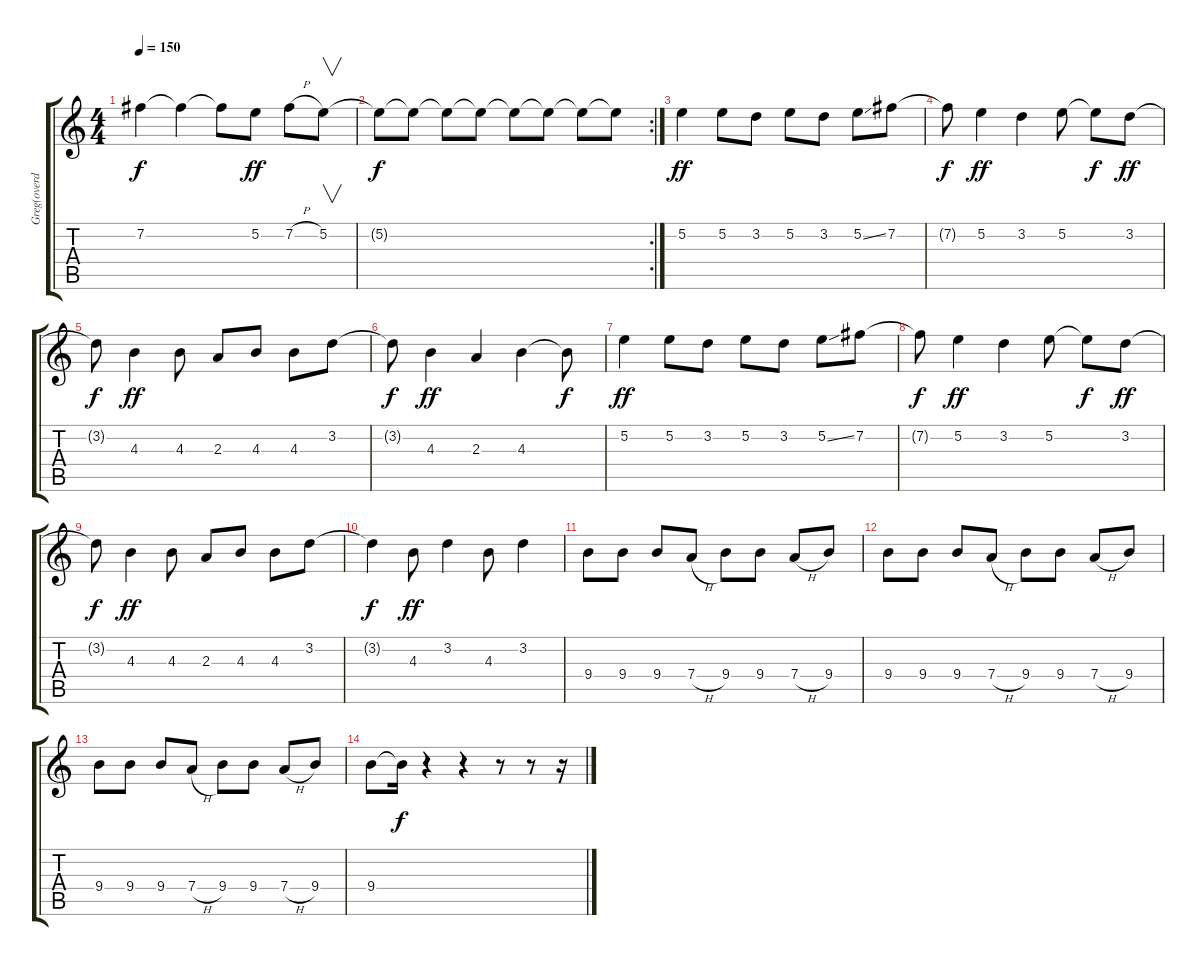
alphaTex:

\track ("Greg(overdriven guitar)" "Greg(overd") {instrument overdrivenguitar}
\staff {score tabs}
\tuning (E4 B3 G3 D3 A2 E2) {hide}
\ts (4 4)
\tempo 150
\clef g2
\ks c
7.2{t}.4{dy f} 7.2{t}.4 7.2{t}.8 5.2.8{dy ff} 7.2{h}.8 5.2.8{v} |
\rc 2
5.2{t}.8{dy f} 5.2{t}.8 5.2{t}.8 5.2{t}.8 5.2{t}.8 5.2{t}.8 5.2{t}.8 5.2{t}.8 |
5.2.4{dy ff} 5.2.8 3.2.8 5.2.8 3.2.8 5.2{ss}.8 7.2.8 |
7.2{t}.8{dy f} 5.2.4{dy ff} 3.2.4 5.2.8 5.2{t}.8{dy f} 3.2.8{dy ff} |
3.2{t}.8{dy f} 4.3.4{dy ff} 4.3.8 2.3.8 4.3.8 4.3.8 3.2.8 |
3.2{t}.8{dy f} 4.3.4{dy ff} 2.3.4 4.3.4 4.3{t}.8{dy f} |
5.2.4{dy ff} 5.2.8 3.2.8 5.2.8 3.2.8 5.2{ss}.8 7.2.8 |
7.2{t}.8{dy f} 5.2.4{dy ff} 3.2.4 5.2.8 5.2{t}.8{dy f} 3.2.8{dy ff} |
3.2{t}.8{dy f} 4.3.4{dy ff} 4.3.8 2.3.8 4.3.8 4.3.8 3.2.8 |
3.2{t}.4{dy f} 4.3.8{dy ff} 3.2.4 4.3.8 3.2.4 |
9.4.8 9.4.8 9.4.8 7.4{h}.8 9.4.8 9.4.8 7.4{h}.8 9.4.8 |
9.4.8 9.4.8 9.4.8 7.4{h}.8 9.4.8 9.4.8 7.4{h}.8 9.4.8 |
9.4.8 9.4.8 9.4.8 7.4{h}.8 9.4.8 9.4.8 7.4{h}.8 9.4.8 |
9.4.8 9.4{t}.16{dy f} r.4 r.4 r.8 r.8 r.16
